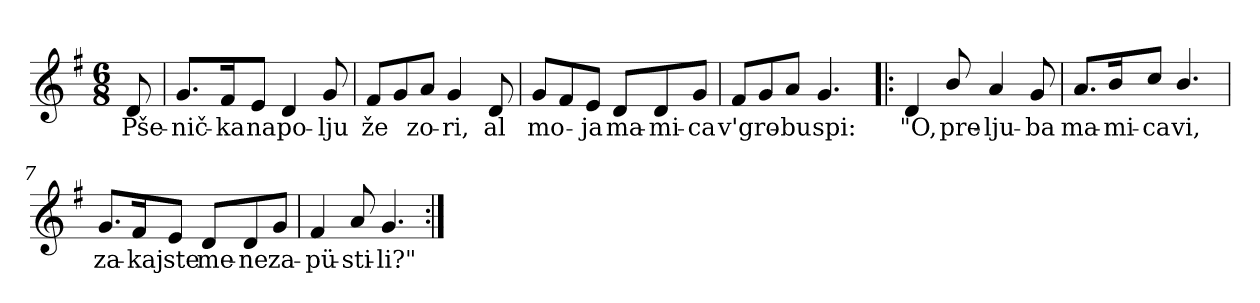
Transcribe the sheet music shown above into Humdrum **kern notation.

**kern	**text
*part1	*part1
*staff1	*staff1
*clefG2	*
*k[f#]	*
*G:	*
*M6/8	*
*MM68	*
=	=
8d/	Pše-
=1	=1
8.g/L	-nič-
16f#/K	-ka
8e/J	na
4d/	po-
8g/	-lju
=2	=2
8f#/L	že
8g/	.
8a/J	zo-
4g/	-ri,
8d/	al
=3	=3
8g/L	mo-
8f#/	.
8e/J	-ja
8d/L	ma-
8d/	-mi-
8g/J	-ca
=4	=4
8f#/L	v'gro-
8g/	.
8a/J	-bu
4.g/	spi:
=5!|:	=5!|:
4d/	"O,
8b/	pre-
4a/	-lju-
8g/	-ba
!!LO:LB:g=z
=6	=6
8.a/L	ma-
16b/K	-mi-
8cc/J	-ca
4.b/	vi,
=7	=7
8.g/L	za-
16f#/K	-kaj
8e/J	ste
8d/L	me-
8d/	-ne
8g/J	za-
=8	=8
4f#/	-pü-
8a/	-sti-
4.g/	-li?"
=:|!	=:|!
*-	*-
